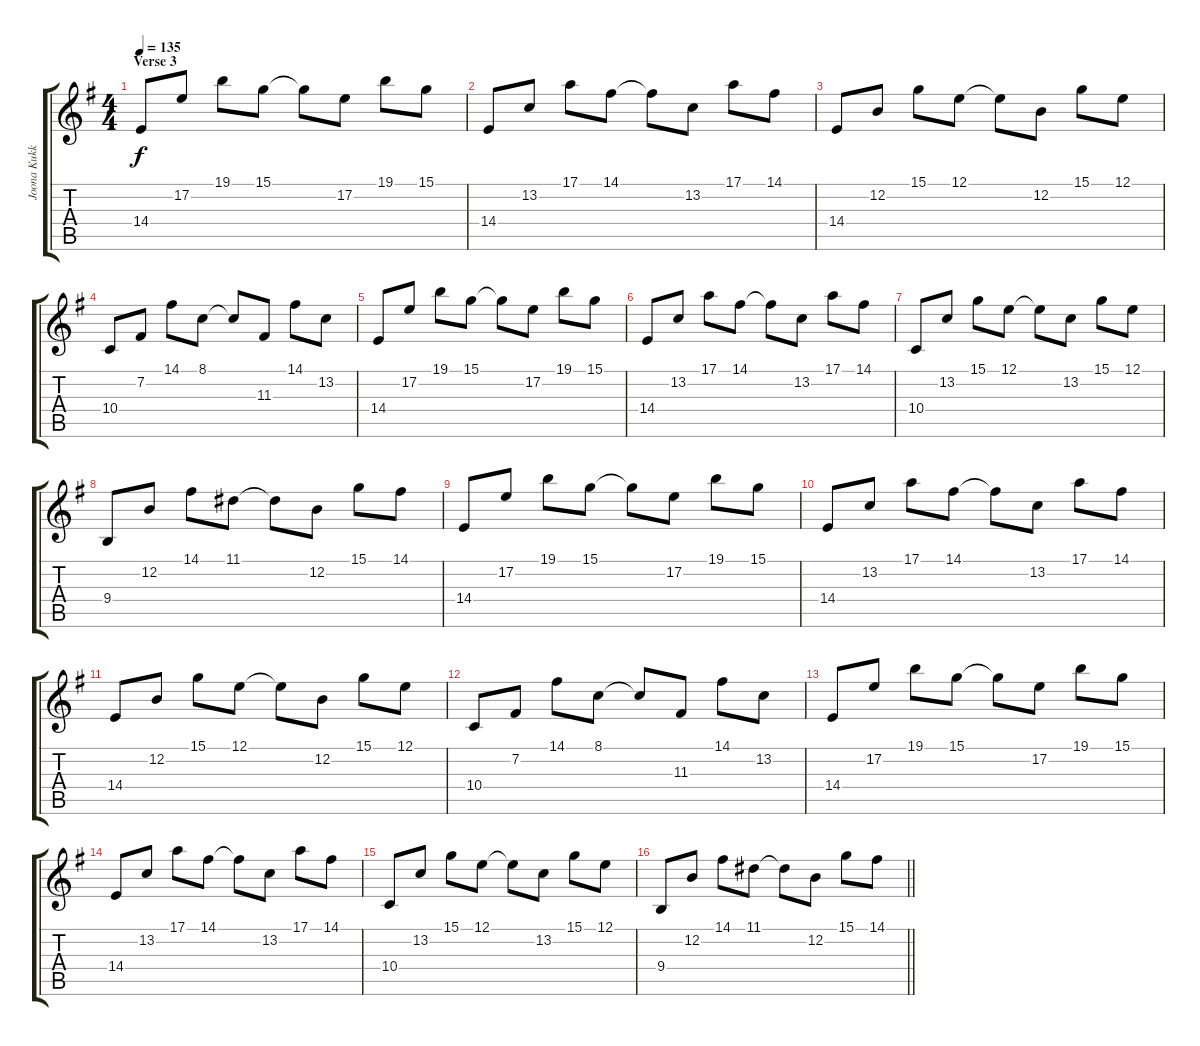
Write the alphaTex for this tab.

\track ("Joona Kukkola (piano)" "Joona Kukk") {instrument acousticgrandpiano}
\staff {score tabs}
\tuning (E4 B3 G3 D3 A2 E2) {hide}
\ts (4 4)
\section ("" "Verse 3")
\tempo 135
\clef g2
\ks eminor
14.4.8{dy f} 17.2.8 19.1.8 15.1.8 15.1{t}.8 17.2.8 19.1.8 15.1.8 |
14.4.8 13.2.8 17.1.8 14.1.8 14.1{t}.8 13.2.8 17.1.8 14.1.8 |
14.4.8 12.2.8 15.1.8 12.1.8 12.1{t}.8 12.2.8 15.1.8 12.1.8 |
10.4.8 7.2.8 14.1.8 8.1.8 8.1{t}.8 11.3.8 14.1.8 13.2.8 |
14.4.8 17.2.8 19.1.8 15.1.8 15.1{t}.8 17.2.8 19.1.8 15.1.8 |
14.4.8 13.2.8 17.1.8 14.1.8 14.1{t}.8 13.2.8 17.1.8 14.1.8 |
10.4.8 13.2.8 15.1.8 12.1.8 12.1{t}.8 13.2.8 15.1.8 12.1.8 |
9.4.8 12.2.8 14.1.8 11.1.8 11.1{t}.8 12.2.8 15.1.8 14.1.8 |
14.4.8 17.2.8 19.1.8 15.1.8 15.1{t}.8 17.2.8 19.1.8 15.1.8 |
14.4.8 13.2.8 17.1.8 14.1.8 14.1{t}.8 13.2.8 17.1.8 14.1.8 |
14.4.8 12.2.8 15.1.8 12.1.8 12.1{t}.8 12.2.8 15.1.8 12.1.8 |
10.4.8 7.2.8 14.1.8 8.1.8 8.1{t}.8 11.3.8 14.1.8 13.2.8 |
14.4.8 17.2.8 19.1.8 15.1.8 15.1{t}.8 17.2.8 19.1.8 15.1.8 |
14.4.8 13.2.8 17.1.8 14.1.8 14.1{t}.8 13.2.8 17.1.8 14.1.8 |
10.4.8 13.2.8 15.1.8 12.1.8 12.1{t}.8 13.2.8 15.1.8 12.1.8 |
\barLineRight lightlight
9.4.8 12.2.8 14.1.8 11.1.8 11.1{t}.8 12.2.8 15.1.8 14.1.8
